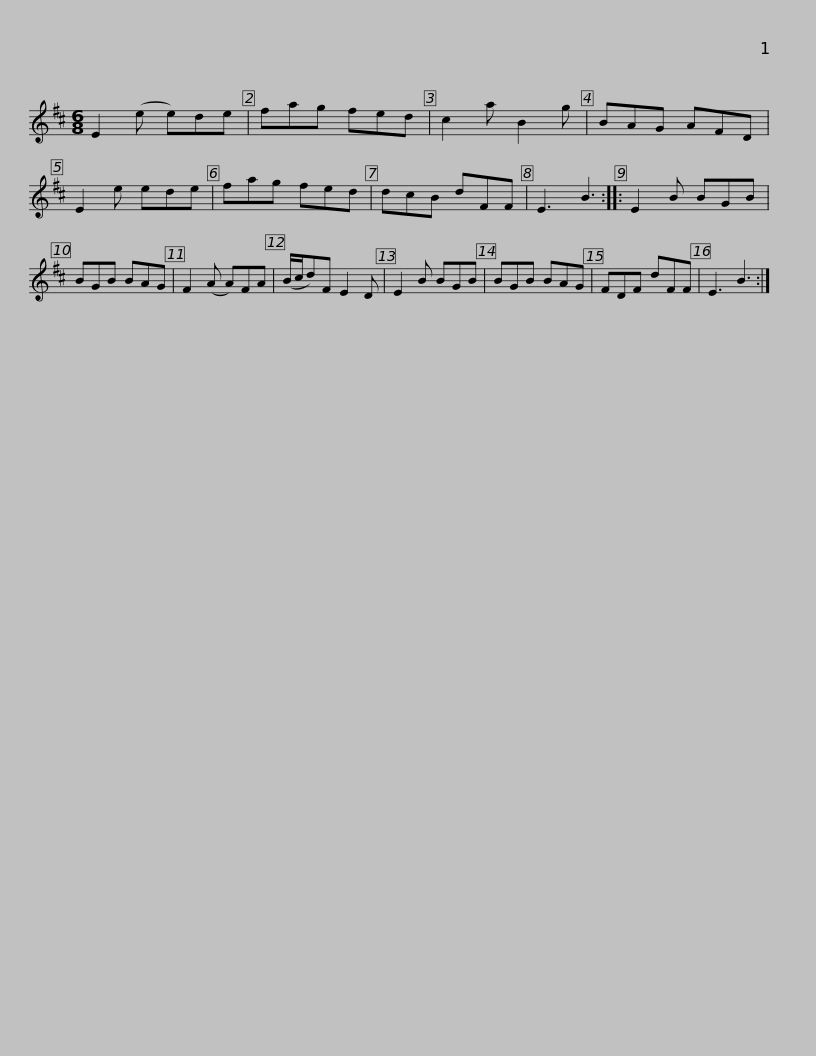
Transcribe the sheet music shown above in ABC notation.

X:1
L:1/8
M:6/8
I:linebreak $
K:D
V:1 treble
V:1
 E2 (e e)de | fag fed | c2 a B2 g | BAG AFD | E2 e ede | %5
 fag fed | dcB dFF | E3 B3 ::$ E2 B BGB | BGB BAG | %10
 F2 (A A)FA | (B/c/d)F E2 D | E2 B BGB | BGB BAG | FDF dFF | %15
 E3 B3 :| %16
